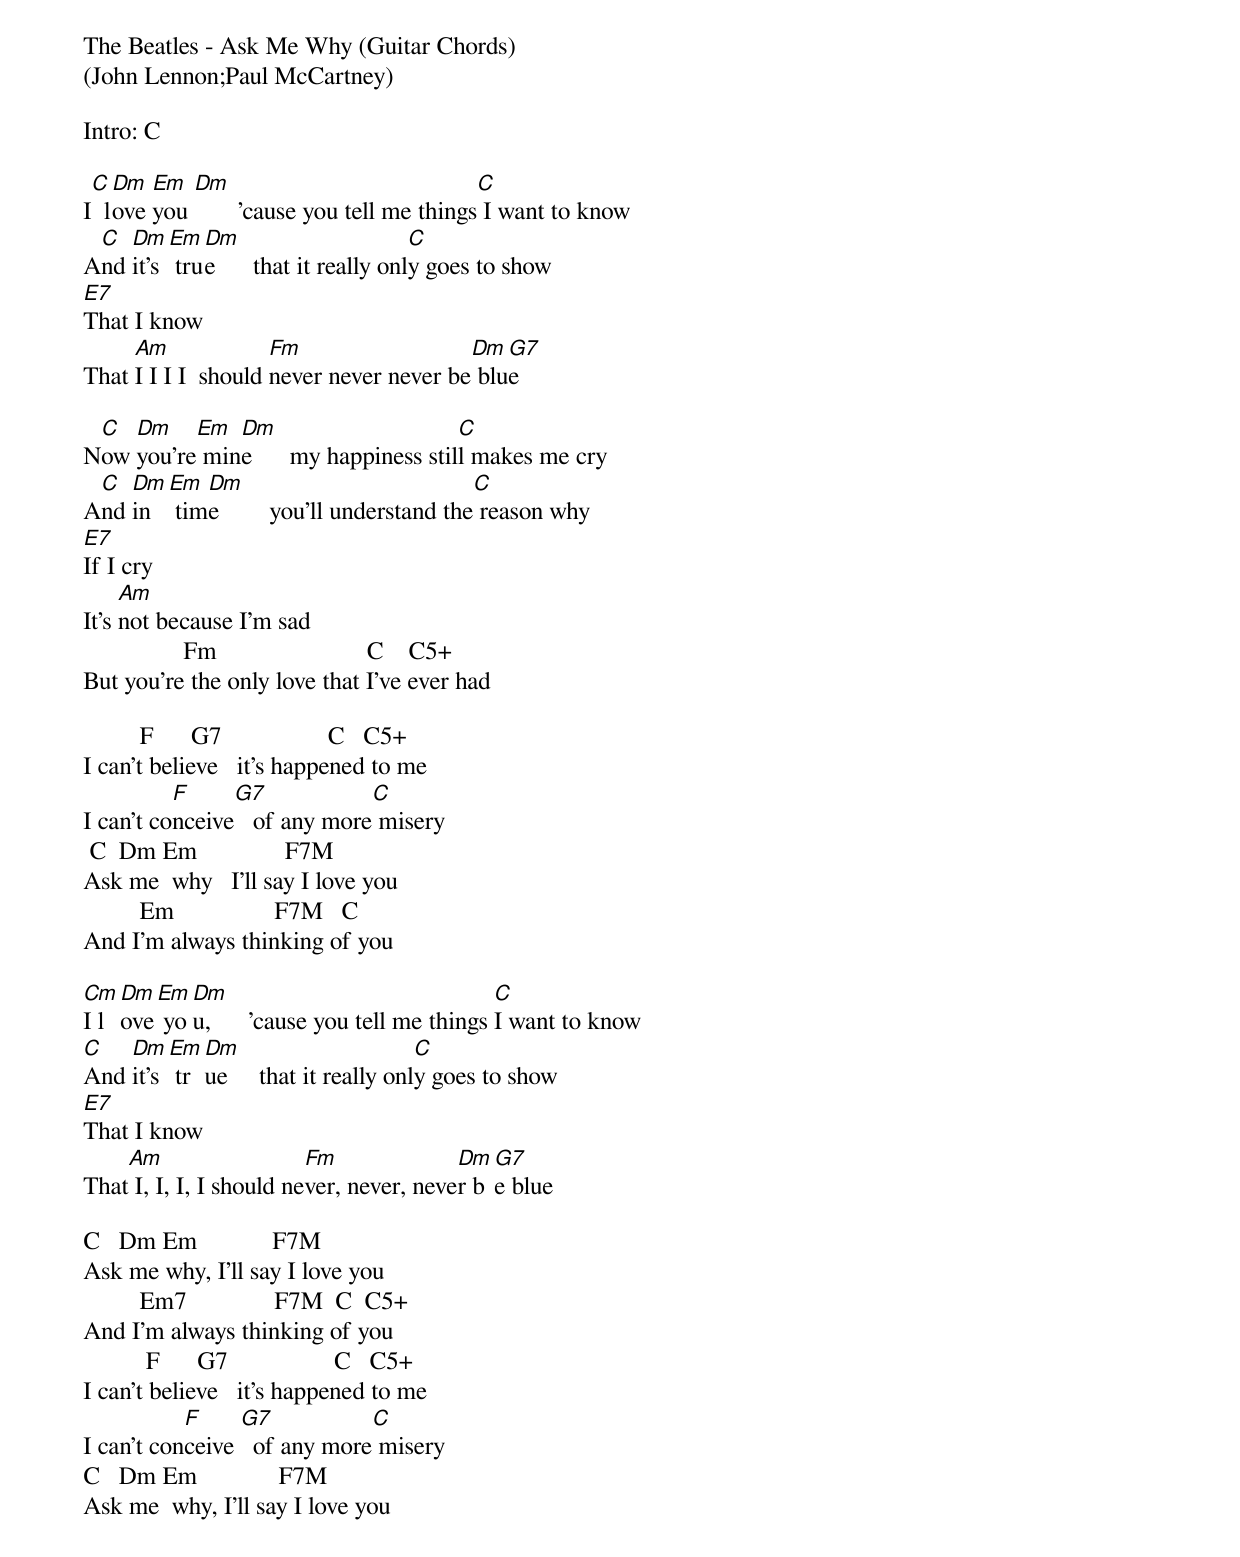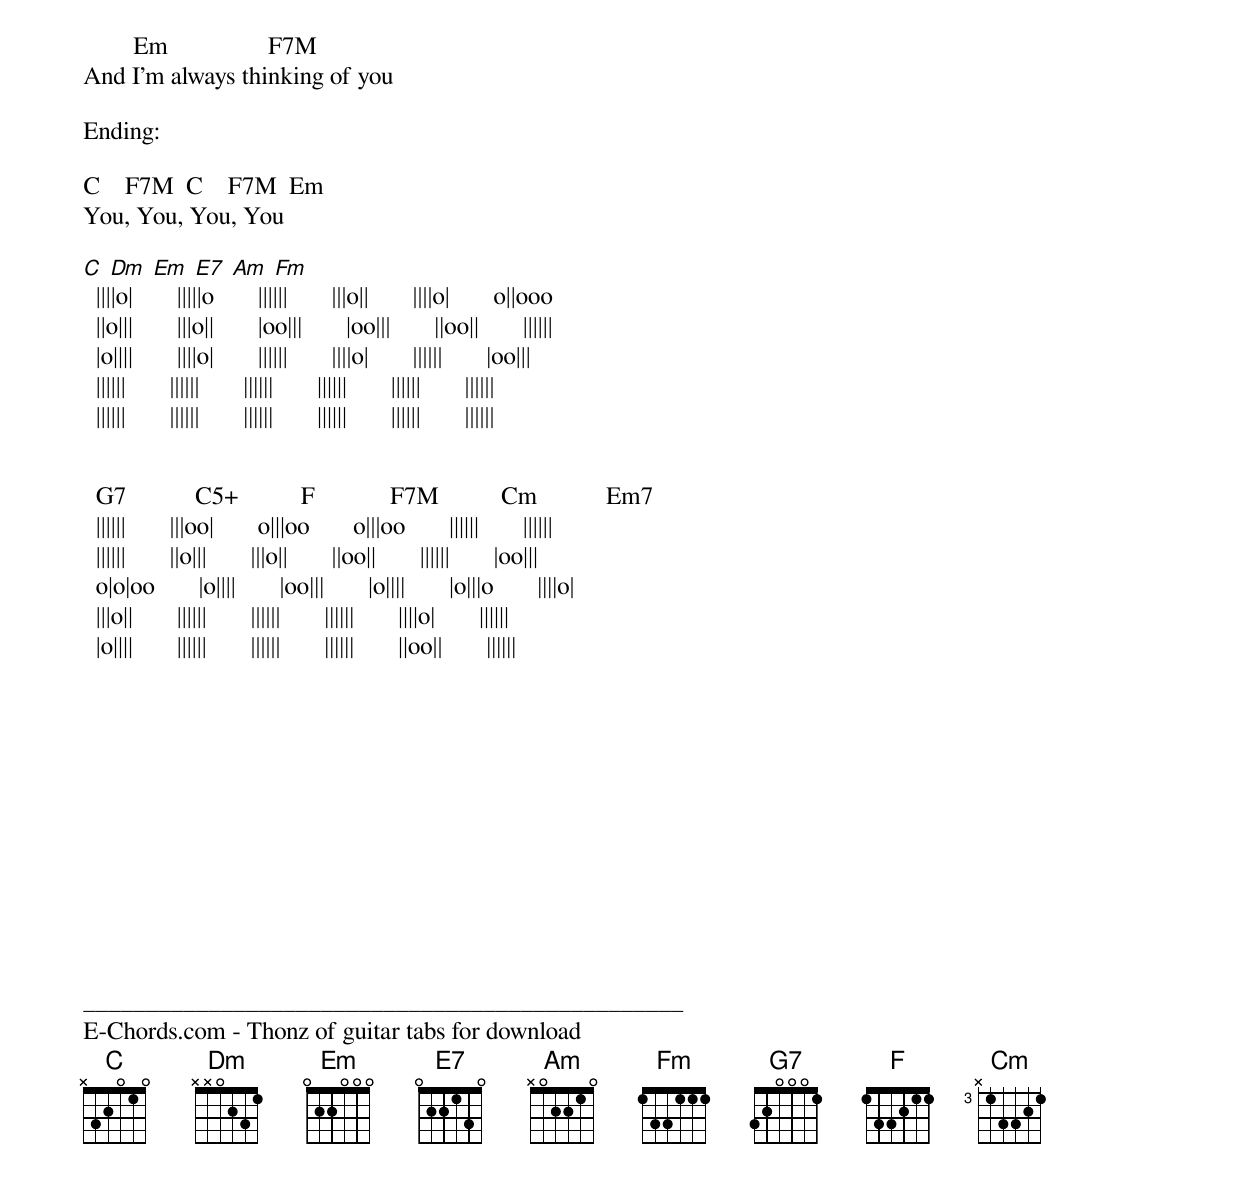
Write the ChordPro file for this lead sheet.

The Beatles - Ask Me Why (Guitar Chords)
(John Lennon;Paul McCartney)

Intro: C

I[C]  l[Dm]ove [Em]you [Dm]       'cause you tell me things[C] I want to know
A[C]nd [Dm]it's[Em] tru[Dm]e      that it really onl[C]y goes to show
[E7]That I know
That [Am]I I I I  should [Fm]never never never be[Dm] blu[G7]e

N[C]ow [Dm]you're[Em] min[Dm]e      my happiness stil[C]l makes me cry
A[C]nd [Dm]in [Em] tim[Dm]e        you'll understand the[C] reason why
[E7]If I cry
It's [Am]not because I'm sad
                Fm                        C    C5+
But you're the only love that I've ever had

         F      G7                 C   C5+
I can't believe   it's happened to me
I can't co[F]nceive[G7]   of any more[C] misery
 C  Dm Em              F7M
Ask me  why   I'll say I love you
         Em                F7M   C
And I'm always thinking of you

[Cm]I l[Dm]ove[Em] yo[Dm]u,      'cause you tell me things [C]I want to know
[C]And [Dm]it's[Em] tr[Dm]ue     that it really onl[C]y goes to show
[E7]That I know
That[Am] I, I, I, I should ne[Fm]ver, never, neve[Dm]r b[G7]e blue

C   Dm Em            F7M
Ask me why, I'll say I love you
         Em7              F7M  C  C5+
And I'm always thinking of you
          F      G7                 C   C5+
I can't believe   it's happened to me
I can't con[F]ceive [G7]  of any more[C] misery
C   Dm Em             F7M
Ask me  why, I'll say I love you
        Em                F7M
And I'm always thinking of you

Ending:

C    F7M  C    F7M  Em
You, You, You, You

[C] [Dm] [Em] [E7] [Am] [Fm]
  ||||o|       |||||o       ||||||       |||o||       ||||o|       o||ooo
  ||o|||       |||o||       |oo|||       |oo|||       ||oo||       ||||||
  |o||||       ||||o|       ||||||       ||||o|       ||||||       |oo|||
  ||||||       ||||||       ||||||       ||||||       ||||||       ||||||
  ||||||       ||||||       ||||||       ||||||       ||||||       ||||||


  G7           C5+          F            F7M          Cm           Em7
  ||||||       |||oo|       o|||oo       o|||oo       ||||||       ||||||
  ||||||       ||o|||       |||o||       ||oo||       ||||||       |oo|||
  o|o|oo       |o||||       |oo|||       |o||||       |o|||o       ||||o|
  |||o||       ||||||       ||||||       ||||||       ||||o|       ||||||
  |o||||       ||||||       ||||||       ||||||       ||oo||       ||||||













________________________________________________
E-Chords.com - Thonz of guitar tabs for download
